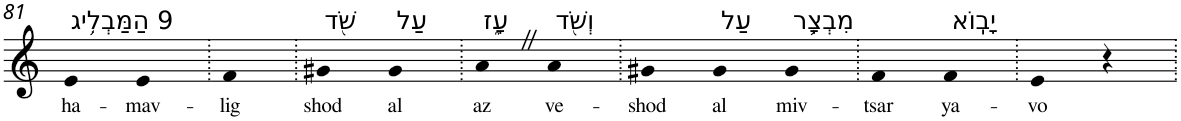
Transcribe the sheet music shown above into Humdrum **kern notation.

**kern	**text
*part1	*part1
*staff1	*staff1
*I"Piano	*
*I'Pno	*
!!LO:PB:g=z
*clefG2	*
*k[]	*
=81	=81
!LO:TX:a:t=9 הַמַּבְלִ֥יג	!
!	!LO:LY:b
4e	ha-
!	!LO:LY:b
4e	-mav-
=82.	=82.
!	!LO:LY:b
4f	-lig
=83.	=83.
!LO:TX:a:t=שֹׁ֖ד	!
!	!LO:LY:b
4g#X	shod
!LO:TX:a:t=עַל	!
!	!LO:LY:b
4g#	al
=84.	=84.
!LO:TX:a:t=עָ֑ז	!
!	!LO:LY:b
4aZ	az
!LO:TX:a:t=וְשֹׁ֖ד	!
!	!LO:LY:b
4a	ve-
=85.	=85.
!	!LO:LY:b
4g#X	-shod
!LO:TX:a:t=עַל	!
!	!LO:LY:b
4g#	al
!LO:TX:a:t=מִבְצָ֥ר	!
!	!LO:LY:b
4g#	miv-
=86.	=86.
!	!LO:LY:b
4f	-tsar
!LO:TX:a:t=יָבֽוֹא	!
!	!LO:LY:b
4f	ya-
=87.	=87.
!	!LO:LY:b
4e	-vo
4r	.
=.	=.
*-	*-
